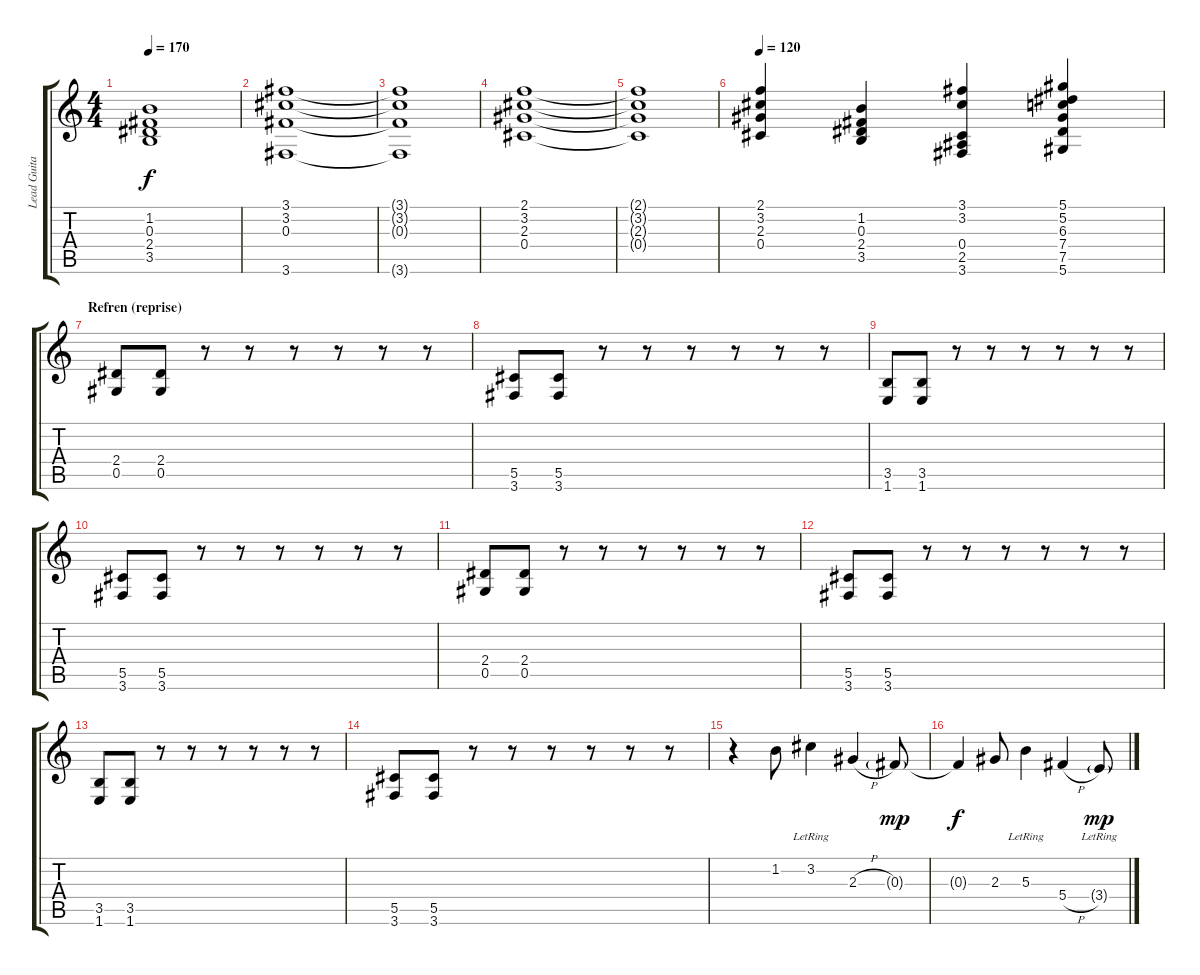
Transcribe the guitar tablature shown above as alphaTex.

\track ("Lead Guitar - Joni" "Lead Guita") {instrument overdrivenguitar}
\staff {score tabs}
\tuning (Eb4 Bb3 Gb3 Db3 Ab2 Eb2) {hide}
\ts (4 4)
\tempo 170
\clef g2
\ks c
(1.2{t} 0.3{t} 2.4{t} 3.5{t}).1{dy f} |
(3.1 3.2 0.3 3.6).1 |
(3.1{t} 3.2{t} 0.3{t} 3.6{t}).1 |
(2.1 3.2 2.3 0.4).1 |
(2.1{t} 3.2{t} 2.3{t} 0.4{t}).1 |
\tempo 120
(2.1 3.2 2.3 0.4).4 (1.2 0.3 2.4 3.5).4 (3.1 3.2 0.4 2.5 3.6).4 (5.1 5.2 6.3 7.4 7.5 5.6).4 |
\section ("" "Refren (reprise)")
(2.4 0.5).8 (2.4 0.5).8 r.8 r.8 r.8 r.8 r.8 r.8 |
(5.5 3.6).8 (5.5 3.6).8 r.8 r.8 r.8 r.8 r.8 r.8 |
(3.5 1.6).8 (3.5 1.6).8 r.8 r.8 r.8 r.8 r.8 r.8 |
(5.5 3.6).8 (5.5 3.6).8 r.8 r.8 r.8 r.8 r.8 r.8 |
(2.4 0.5).8 (2.4 0.5).8 r.8 r.8 r.8 r.8 r.8 r.8 |
(5.5 3.6).8 (5.5 3.6).8 r.8 r.8 r.8 r.8 r.8 r.8 |
(3.5 1.6).8 (3.5 1.6).8 r.8 r.8 r.8 r.8 r.8 r.8 |
(5.5 3.6).8 (5.5 3.6).8 r.8 r.8 r.8 r.8 r.8 r.8 |
r.4 1.2.8 3.2{lr}.4 2.3{h}.4 0.3{g}.8{dy mp} |
0.3{t}.4{dy f} 2.3.8 5.3{lr}.4 5.4{h}.4 3.4{g lr}.8{dy mp}
